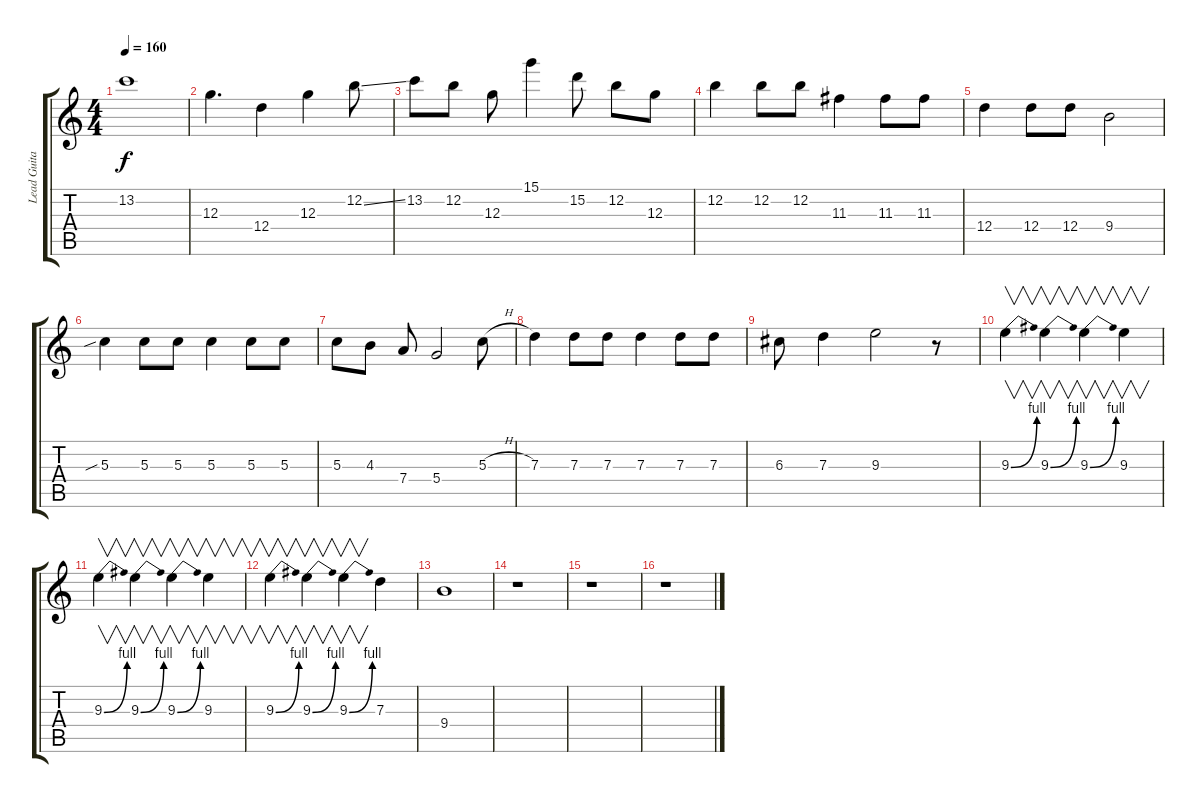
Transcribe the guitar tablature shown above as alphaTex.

\track ("Lead Guitar" "Lead Guita") {instrument distortionguitar}
\staff {score tabs}
\tuning (E4 B3 G3 D3 A2 E2) {hide}
\ts (4 4)
\tempo 160
\clef g2
\ks c
13.2.1{dy f} |
12.3.4{d} 12.4.4 12.3.4 12.2{ss}.8 |
13.2.8 12.2.8 12.3.8 15.1.4 15.2.8 12.2.8 12.3.8 |
12.2.4 12.2.8 12.2.8 11.3.4 11.3.8 11.3.8 |
12.4.4 12.4.8 12.4.8 9.4.2 |
5.3{sib}.4 5.3.8 5.3.8 5.3.4 5.3.8 5.3.8 |
5.3.8 4.3.8 7.4.8 5.4.2 5.3{h}.8 |
7.3.4 7.3.8 7.3.8 7.3.4 7.3.8 7.3.8 |
6.3.8 7.3.4 9.3.2 r.8 |
9.3{be (bend 0 0 60 4)}.4{v} 9.3{be (bend 0 0 60 4)}.4{v} 9.3{be (bend 0 0 60 4)}.4{v} 9.3.4{v} |
9.3{be (bend 0 0 60 4)}.4{v} 9.3{be (bend 0 0 60 4)}.4{v} 9.3{be (bend 0 0 60 4)}.4{v} 9.3.4{v} |
9.3{be (bend 0 0 60 4)}.4{v} 9.3{be (bend 0 0 60 4)}.4{v} 9.3{be (bend 0 0 60 4)}.4{v} 7.3.4 |
9.4.1 |
r.1 |
r.1 |
r.1
